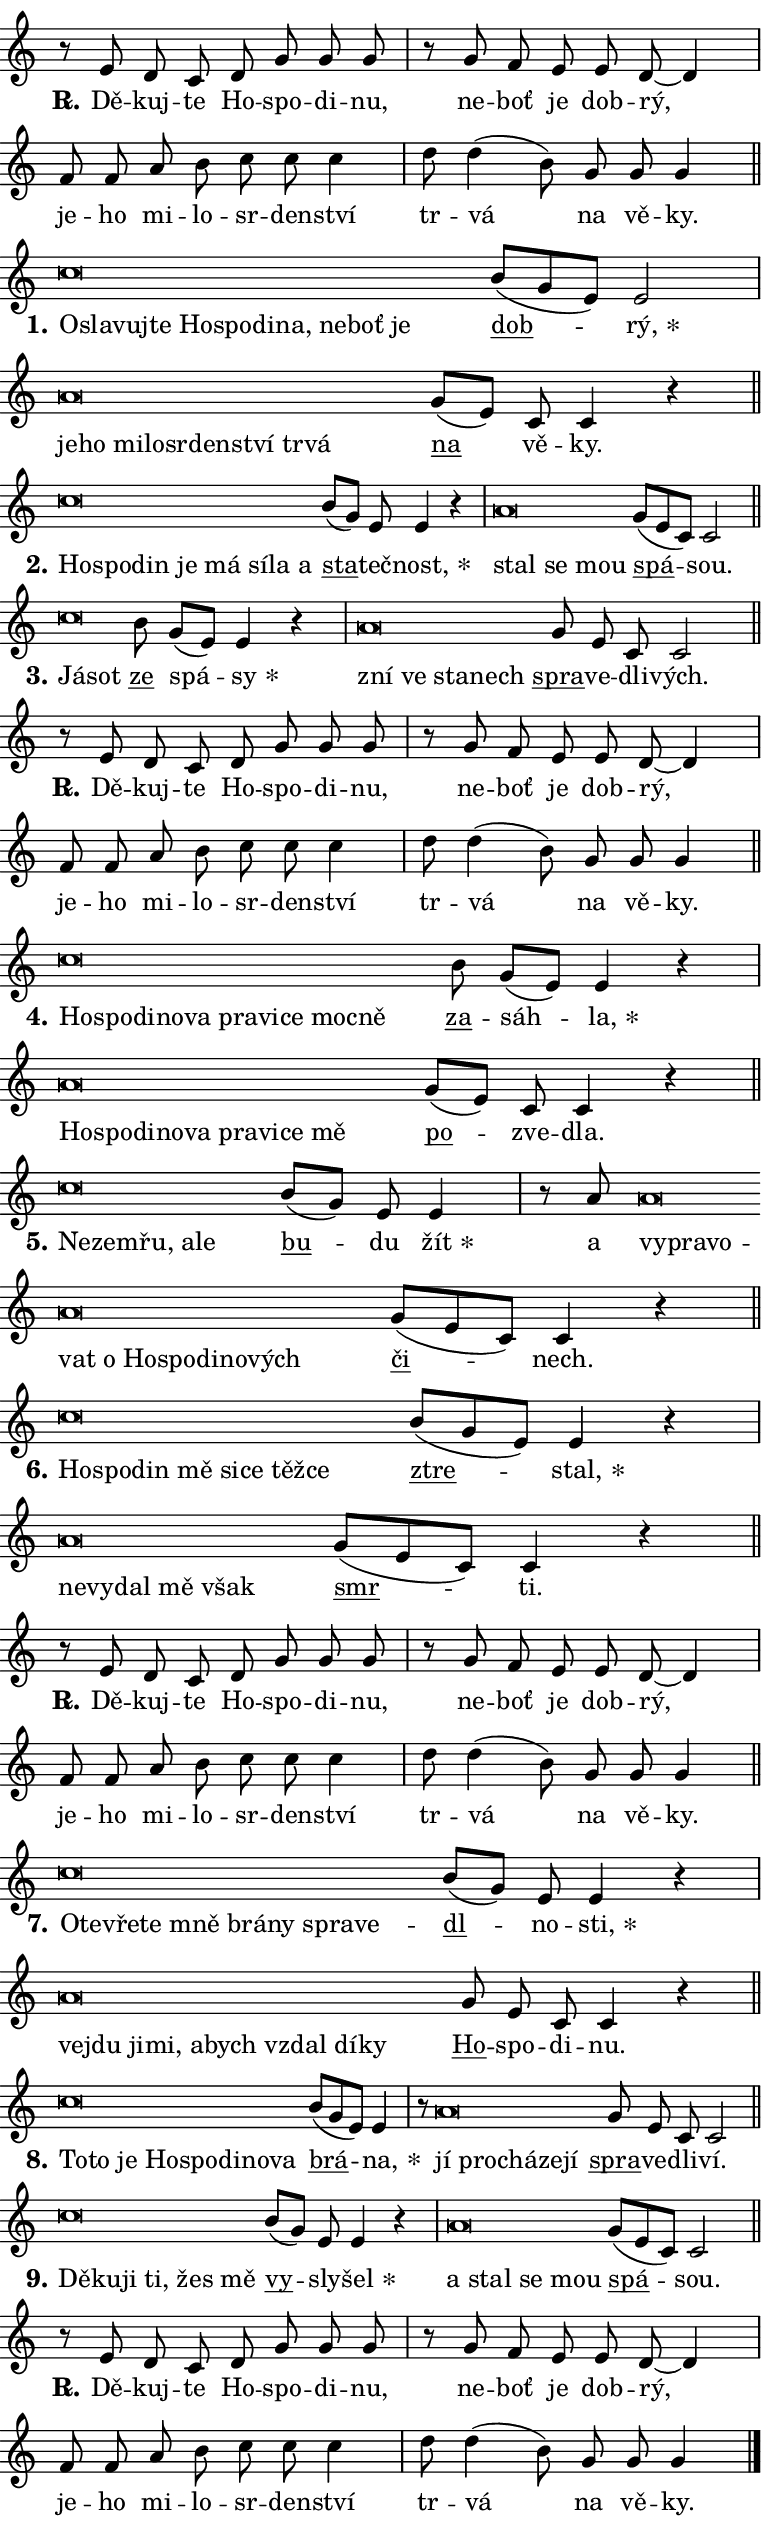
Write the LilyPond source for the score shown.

\version "2.24.0"
\header { tagline = "" }
\paper {
  indent = 0\cm
  top-margin = 0\cm
  right-margin = 0.13\cm % to fit lyric hyphens
  bottom-margin = 0\cm
  left-margin = 0\cm
  paper-width = 13\cm
  page-breaking = #ly:one-page-breaking
  system-system-spacing.basic-distance = #11
  score-system-spacing.basic-distance = #11
  ragged-last = ##f
}


%% Author: Thomas Morley
%% https://lists.gnu.org/archive/html/lilypond-user/2020-05/msg00002.html
#(define (line-position grob)
"Returns position of @var[grob} in current system:
   @code{'start}, if at first time-step
   @code{'end}, if at last time-step
   @code{'middle} otherwise
"
  (let* ((col (ly:item-get-column grob))
         (ln (ly:grob-object col 'left-neighbor))
         (rn (ly:grob-object col 'right-neighbor))
         (col-to-check-left (if (ly:grob? ln) ln col))
         (col-to-check-right (if (ly:grob? rn) rn col))
         (break-dir-left
           (and
             (ly:grob-property col-to-check-left 'non-musical #f)
             (ly:item-break-dir col-to-check-left)))
         (break-dir-right
           (and
             (ly:grob-property col-to-check-right 'non-musical #f)
             (ly:item-break-dir col-to-check-right))))
        (cond ((eqv? 1 break-dir-left) 'start)
              ((eqv? -1 break-dir-right) 'end)
              (else 'middle))))

#(define (tranparent-at-line-position vctor)
  (lambda (grob)
  "Relying on @code{line-position} select the relevant enry from @var{vctor}.
Used to determine transparency,"
    (case (line-position grob)
      ((end) (not (vector-ref vctor 0)))
      ((middle) (not (vector-ref vctor 1)))
      ((start) (not (vector-ref vctor 2))))))

noteHeadBreakVisibility =
#(define-music-function (break-visibility)(vector?)
"Makes @code{NoteHead}s transparent relying on @var{break-visibility}"
#{
  \override NoteHead.transparent =
    #(tranparent-at-line-position break-visibility)
#})

#(define delete-ledgers-for-transparent-note-heads
  (lambda (grob)
    "Reads whether a @code{NoteHead} is transparent.
If so this @code{NoteHead} is removed from @code{'note-heads} from
@var{grob}, which is supposed to be @code{LedgerLineSpanner}.
As a result ledgers are not printed for this @code{NoteHead}"
    (let* ((nhds-array (ly:grob-object grob 'note-heads))
           (nhds-list
             (if (ly:grob-array? nhds-array)
                 (ly:grob-array->list nhds-array)
                 '()))
           ;; Relies on the transparent-property being done before
           ;; Staff.LedgerLineSpanner.after-line-breaking is executed.
           ;; This is fragile ...
           (to-keep
             (remove
               (lambda (nhd)
                 (ly:grob-property nhd 'transparent #f))
               nhds-list)))
      ;; TODO find a better method to iterate over grob-arrays, similiar
      ;; to filter/remove etc for lists
      ;; For now rebuilt from scratch
      (set! (ly:grob-object grob 'note-heads)  '())
      (for-each
        (lambda (nhd)
          (ly:pointer-group-interface::add-grob grob 'note-heads nhd))
        to-keep))))

squashNotes = {
  \override NoteHead.X-extent = #'(-0.2 . 0.2)
  \override NoteHead.Y-extent = #'(-0.75 . 0)
  \override NoteHead.stencil =
    #(lambda (grob)
       (let ((pos (ly:grob-property grob 'staff-position)))
         (begin
           (if (< pos -7) (display "ERROR: Lower brevis then expected\n") (display ""))
           (if (<= pos -6) ly:text-interface::print ly:note-head::print))))
}
unSquashNotes = {
  \revert NoteHead.X-extent
  \revert NoteHead.Y-extent
  \revert NoteHead.stencil
}

hideNotes = \noteHeadBreakVisibility #begin-of-line-visible
unHideNotes = \noteHeadBreakVisibility #all-visible

% work-around for resetting accidentals
% https://lilypond.org/doc/v2.23/Documentation/notation/displaying-rhythms#unmetered-music
cadenzaMeasure = {
  \cadenzaOff
  \partial 1024 s1024
  \cadenzaOn
}

#(define-markup-command (accent layout props text) (markup?)
  "Underline accented syllable"
  (interpret-markup layout props
    #{\markup \override #'(offset . 4.3) \underline { #text }#}))

responsum = \markup \concat {
  "R" \hspace #-1.05 \path #0.1 #'((moveto 0 0.07) (lineto 0.9 0.8)) \hspace #0.05 "."
}

spaceSize = #0.6828661417322834 % exact space size for TeX Gyre Schola

\layout {
  \context {
    \Staff
    \remove "Time_signature_engraver"
    \override LedgerLineSpanner.after-line-breaking = #delete-ledgers-for-transparent-note-heads
  }
  \context {
    \Lyrics {
      \override LyricSpace.minimum-distance = \spaceSize
      \override LyricText.font-name = #"TeX Gyre Schola"
      \override LyricText.font-size = 1
      \override StanzaNumber.font-name = #"TeX Gyre Schola Bold"
      \override StanzaNumber.font-size = 1
    }
  }
  \context {
    \Score 
    \override NoteHead.text =
      #(lambda (grob) 
        (let ((pos (ly:grob-property grob 'staff-position)))
          #{\markup {
            \combine
              \halign #-0.55 \raise #(if (= pos -6) 0 0.5) \override #'(thickness . 2) \draw-line #'(3.2 . 0)
              \musicglyph "noteheads.sM1"
          }#}))
  }
}

% magnetic-lyrics.ily
%
%   written by
%     Jean Abou Samra <jean@abou-samra.fr>
%     Werner Lemberg <wl@gnu.org>
%
%   adapted by
%     Jiri Hon <jiri.hon@gmail.com>
%
% Version 2022-Apr-15

% https://www.mail-archive.com/lilypond-user@gnu.org/msg149350.html

#(define (Left_hyphen_pointer_engraver context)
   "Collect syllable-hyphen-syllable occurrences in lyrics and store
them in properties.  This engraver only looks to the left.  For
example, if the lyrics input is @code{foo -- bar}, it does the
following.

@itemize @bullet
@item
Set the @code{text} property of the @code{LyricHyphen} grob between
@q{foo} and @q{bar} to @code{foo}.

@item
Set the @code{left-hyphen} property of the @code{LyricText} grob with
text @q{foo} to the @code{LyricHyphen} grob between @q{foo} and
@q{bar}.
@end itemize

Use this auxiliary engraver in combination with the
@code{lyric-@/text::@/apply-@/magnetic-@/offset!} hook."
   (let ((hyphen #f)
         (text #f))
     (make-engraver
      (acknowledgers
       ((lyric-syllable-interface engraver grob source-engraver)
        (set! text grob)))
      (end-acknowledgers
       ((lyric-hyphen-interface engraver grob source-engraver)
        ;(when (not (grob::has-interface grob 'lyric-space-interface))
          (set! hyphen grob)));)
      ((stop-translation-timestep engraver)
       (when (and text hyphen)
         (ly:grob-set-object! text 'left-hyphen hyphen))
       (set! text #f)
       (set! hyphen #f)))))

#(define (lyric-text::apply-magnetic-offset! grob)
   "If the space between two syllables is less than the value in
property @code{LyricText@/.details@/.squash-threshold}, move the right
syllable to the left so that it gets concatenated with the left
syllable.

Use this function as a hook for
@code{LyricText@/.after-@/line-@/breaking} if the
@code{Left_@/hyphen_@/pointer_@/engraver} is active."
   (let ((hyphen (ly:grob-object grob 'left-hyphen #f)))
     (when hyphen
       (let ((left-text (ly:spanner-bound hyphen LEFT)))
         (when (grob::has-interface left-text 'lyric-syllable-interface)
           (let* ((common (ly:grob-common-refpoint grob left-text X))
                  (this-x-ext (ly:grob-extent grob common X))
                  (left-x-ext
                   (begin
                     ;; Trigger magnetism for left-text.
                     (ly:grob-property left-text 'after-line-breaking)
                     (ly:grob-extent left-text common X)))
                  ;; `delta` is the gap width between two syllables.
                  (delta (- (interval-start this-x-ext)
                            (interval-end left-x-ext)))
                  (details (ly:grob-property grob 'details))
                  (threshold (assoc-get 'squash-threshold details 0.2)))
             (when (< delta threshold)
               (let* (;; We have to manipulate the input text so that
                      ;; ligatures crossing syllable boundaries are not
                      ;; disabled.  For languages based on the Latin
                      ;; script this is essentially a beautification.
                      ;; However, for non-Western scripts it can be a
                      ;; necessity.
                      (lt (ly:grob-property left-text 'text))
                      (rt (ly:grob-property grob 'text))
                      (is-space (grob::has-interface hyphen 'lyric-space-interface))
                      (space (if is-space " " ""))
                      (extra-delta (if is-space spaceSize 0))
                      ;; Append new syllable.
                      (ltrt-space (if (and (string? lt) (string? rt))
                                (string-append lt space rt)
                                (make-concat-markup (list lt space rt))))
                      ;; Right-align `ltrt` to the right side.
                      (ltrt-space-markup (grob-interpret-markup
                               grob
                               (make-translate-markup
                                (cons (interval-length this-x-ext) 0)
                                (make-right-align-markup ltrt-space)))))
                 (begin
                   ;; Don't print `left-text`.
                   (ly:grob-set-property! left-text 'stencil #f)
                   ;; Set text and stencil (which holds all collected
                   ;; syllables so far) and shift it to the left.
                   (ly:grob-set-property! grob 'text ltrt-space)
                   (ly:grob-set-property! grob 'stencil ltrt-space-markup)
                   (ly:grob-translate-axis! grob (- (- delta extra-delta)) X))))))))))


#(define (lyric-hyphen::displace-bounds-first grob)
   ;; Make very sure this callback isn't triggered too early.
   (let ((left (ly:spanner-bound grob LEFT))
         (right (ly:spanner-bound grob RIGHT)))
     (ly:grob-property left 'after-line-breaking)
     (ly:grob-property right 'after-line-breaking)
     (ly:lyric-hyphen::print grob)))

squashThreshold = #0.4

\layout {
  \context {
    \Lyrics
    \consists #Left_hyphen_pointer_engraver
    \override LyricText.after-line-breaking =
      #lyric-text::apply-magnetic-offset!
    \override LyricHyphen.stencil = #lyric-hyphen::displace-bounds-first
    \override LyricText.details.squash-threshold = \squashThreshold
    \override LyricHyphen.minimum-distance = 0
    \override LyricHyphen.minimum-length = \squashThreshold
  }
}

squashText = \override LyricText.details.squash-threshold = 9999
unSquashText = \override LyricText.details.squash-threshold = \squashThreshold

leftText = \override LyricText.self-alignment-X = #LEFT
unLeftText = \revert LyricText.self-alignment-X

starOffset = #(lambda (grob) 
                (let ((x_offset (ly:self-alignment-interface::aligned-on-x-parent grob)))
                  (if (= x_offset 0) 0 (+ x_offset 1.2))))

star = #(define-music-function (syllable)(string?)
"Append star separator at the end of a syllable"
#{
  \once \override LyricText.X-offset = #starOffset
  \lyricmode { \markup {
    #syllable
    \override #'((font-name . "TeX Gyre Schola Bold")) \hspace #0.2 \lower #0.65 \larger "*"
  } }
#})

starAccent = #(define-music-function (syllable)(string?)
"Append star separator at the end of a syllable and make accent"
#{
  \once \override LyricText.X-offset = #starOffset
  \lyricmode { \markup {
    \accent #syllable
    \override #'((font-name . "TeX Gyre Schola Bold")) \hspace #0.2 \lower #0.65 \larger "*"
  } }
#})

breath = #(define-music-function (syllable)(string?)
"Append breathing indicator at the end of a syllable"
#{
  \lyricmode { \markup { #syllable "+" } }
#})

optionalBreath = #(define-music-function (syllable)(string?)
"Append optional breathing indicator at the end of a syllable"
#{
  \lyricmode { \markup { #syllable "(+)" } }
#})


\score {
    <<
        \new Voice = "melody" { \cadenzaOn \key c \major \relative { r8 e' d c d g g g \cadenzaMeasure \bar "|" r g f e e d~ d4 \cadenzaMeasure \bar "|" f8 f a b c c c4 \cadenzaMeasure \bar "|" d8 d4( b8)] g g g4 \cadenzaMeasure \bar "||" \break } }
        \new Lyrics \lyricsto "melody" { \lyricmode { \set stanza = \responsum
Dě -- kuj -- te Ho -- spo -- di -- nu, ne -- boť je dob -- rý, je -- ho mi -- lo -- sr -- den -- ství tr -- vá na vě -- ky. } }
    >>
    \layout {}
}

\score {
    <<
        \new Voice = "melody" { \cadenzaOn \key c \major \relative { \squashNotes c''\breve*1/16 \hideNotes \breve*1/16 \bar "" \breve*1/16 \bar "" \breve*1/16 \bar "" \breve*1/16 \bar "" \breve*1/16 \bar "" \breve*1/16 \bar "" \breve*1/16 \bar "" \breve*1/16 \bar "" \breve*1/16 \breve*1/16 \bar "" \unHideNotes \unSquashNotes \bar "" b8[( g e)] e2 \cadenzaMeasure \bar "|" \squashNotes a\breve*1/16 \hideNotes \breve*1/16 \bar "" \breve*1/16 \bar "" \breve*1/16 \bar "" \breve*1/16 \bar "" \breve*1/16 \bar "" \breve*1/16 \bar "" \breve*1/16 \breve*1/16 \bar "" \unHideNotes \unSquashNotes \bar "" g8[( e)] c c4 r \cadenzaMeasure \bar "||" \break } }
        \new Lyrics \lyricsto "melody" { \lyricmode { \set stanza = "1."
\leftText O -- \squashText sla -- vuj -- te Ho -- spo -- di -- na, ne -- boť je \unLeftText \unSquashText \markup \accent dob -- \star rý, \leftText je -- \squashText ho mi -- lo -- sr -- den -- ství tr -- vá \unLeftText \unSquashText \markup \accent na vě -- ky. } }
    >>
    \layout {}
}

\score {
    <<
        \new Voice = "melody" { \cadenzaOn \key c \major \relative { \squashNotes c''\breve*1/16 \hideNotes \breve*1/16 \bar "" \breve*1/16 \bar "" \breve*1/16 \bar "" \breve*1/16 \bar "" \breve*1/16 \bar "" \breve*1/16 \breve*1/16 \bar "" \unHideNotes \unSquashNotes \bar "" b8[( g)] e e4 r \cadenzaMeasure \bar "|" \squashNotes a\breve*1/16 \hideNotes \breve*1/16 \breve*1/16 \bar "" \unHideNotes \unSquashNotes \bar "" g8[( e c)] c2 \cadenzaMeasure \bar "||" \break } }
        \new Lyrics \lyricsto "melody" { \lyricmode { \set stanza = "2."
\leftText Ho -- \squashText spo -- din je má sí -- la a \unLeftText \unSquashText \markup \accent sta -- teč -- \star nost, \leftText stal \squashText se mou \unLeftText \unSquashText \markup \accent spá -- sou. } }
    >>
    \layout {}
}

\score {
    <<
        \new Voice = "melody" { \cadenzaOn \key c \major \relative { \squashNotes c''\breve*1/16 \hideNotes \breve*1/16 \bar "" \unHideNotes \unSquashNotes \bar "" b8 g[( e)] e4 r \cadenzaMeasure \bar "|" \squashNotes a\breve*1/16 \hideNotes \breve*1/16 \bar "" \breve*1/16 \breve*1/16 \bar "" \unHideNotes \unSquashNotes \bar "" g8 e c c2 \cadenzaMeasure \bar "||" \break } }
        \new Lyrics \lyricsto "melody" { \lyricmode { \set stanza = "3."
\leftText Já -- \squashText sot \unLeftText \unSquashText \markup \accent ze spá -- \star sy \leftText zní \squashText ve sta -- nech \unLeftText \unSquashText \markup \accent spra -- ve -- dli -- vých. } }
    >>
    \layout {}
}

\score {
    <<
        \new Voice = "melody" { \cadenzaOn \key c \major \relative { r8 e' d c d g g g \cadenzaMeasure \bar "|" r g f e e d~ d4 \cadenzaMeasure \bar "|" f8 f a b c c c4 \cadenzaMeasure \bar "|" d8 d4( b8)] g g g4 \cadenzaMeasure \bar "||" \break } }
        \new Lyrics \lyricsto "melody" { \lyricmode { \set stanza = \responsum
Dě -- kuj -- te Ho -- spo -- di -- nu, ne -- boť je dob -- rý, je -- ho mi -- lo -- sr -- den -- ství tr -- vá na vě -- ky. } }
    >>
    \layout {}
}

\score {
    <<
        \new Voice = "melody" { \cadenzaOn \key c \major \relative { \squashNotes c''\breve*1/16 \hideNotes \breve*1/16 \bar "" \breve*1/16 \bar "" \breve*1/16 \bar "" \breve*1/16 \bar "" \breve*1/16 \bar "" \breve*1/16 \bar "" \breve*1/16 \bar "" \breve*1/16 \breve*1/16 \bar "" \unHideNotes \unSquashNotes \bar "" b8 g[( e)] e4 r \cadenzaMeasure \bar "|" \squashNotes a\breve*1/16 \hideNotes \breve*1/16 \bar "" \breve*1/16 \bar "" \breve*1/16 \bar "" \breve*1/16 \bar "" \breve*1/16 \bar "" \breve*1/16 \bar "" \breve*1/16 \breve*1/16 \bar "" \unHideNotes \unSquashNotes \bar "" g8[( e)] c c4 r \cadenzaMeasure \bar "||" \break } }
        \new Lyrics \lyricsto "melody" { \lyricmode { \set stanza = "4."
\leftText Ho -- \squashText spo -- di -- no -- va pra -- vi -- ce moc -- ně \unLeftText \unSquashText \markup \accent za -- sáh -- \star la, \leftText Ho -- \squashText spo -- di -- no -- va pra -- vi -- ce mě \unLeftText \unSquashText \markup \accent po -- zve -- dla. } }
    >>
    \layout {}
}

\score {
    <<
        \new Voice = "melody" { \cadenzaOn \key c \major \relative { \squashNotes c''\breve*1/16 \hideNotes \breve*1/16 \bar "" \breve*1/16 \bar "" \breve*1/16 \breve*1/16 \bar "" \unHideNotes \unSquashNotes \bar "" b8[( g)] e e4 \cadenzaMeasure \bar "|" r8 a \squashNotes a\breve*1/16 \hideNotes \breve*1/16 \bar "" \breve*1/16 \bar "" \breve*1/16 \bar "" \breve*1/16 \bar "" \breve*1/16 \bar "" \breve*1/16 \bar "" \breve*1/16 \bar "" \breve*1/16 \breve*1/16 \bar "" \unHideNotes \unSquashNotes \bar "" g8[( e c)] c4 r \cadenzaMeasure \bar "||" \break } }
        \new Lyrics \lyricsto "melody" { \lyricmode { \set stanza = "5."
\leftText Ne -- \squashText ze -- mřu, a -- le \unLeftText \unSquashText \markup \accent bu -- du \star žít a \leftText vy -- \squashText pra -- vo -- vat o Ho -- spo -- di -- no -- vých \unLeftText \unSquashText \markup \accent či -- nech. } }
    >>
    \layout {}
}

\score {
    <<
        \new Voice = "melody" { \cadenzaOn \key c \major \relative { \squashNotes c''\breve*1/16 \hideNotes \breve*1/16 \bar "" \breve*1/16 \bar "" \breve*1/16 \bar "" \breve*1/16 \bar "" \breve*1/16 \bar "" \breve*1/16 \breve*1/16 \bar "" \unHideNotes \unSquashNotes \bar "" b8[( g e)] e4 r \cadenzaMeasure \bar "|" \squashNotes a\breve*1/16 \hideNotes \breve*1/16 \bar "" \breve*1/16 \bar "" \breve*1/16 \breve*1/16 \bar "" \unHideNotes \unSquashNotes \bar "" g8[( e c)] c4 r \cadenzaMeasure \bar "||" \break } }
        \new Lyrics \lyricsto "melody" { \lyricmode { \set stanza = "6."
\leftText Ho -- \squashText spo -- din mě si -- ce těž -- ce \unLeftText \unSquashText \markup \accent ztre -- \star stal, \leftText ne -- \squashText vy -- dal mě však \unLeftText \unSquashText \markup \accent smr -- ti. } }
    >>
    \layout {}
}

\score {
    <<
        \new Voice = "melody" { \cadenzaOn \key c \major \relative { r8 e' d c d g g g \cadenzaMeasure \bar "|" r g f e e d~ d4 \cadenzaMeasure \bar "|" f8 f a b c c c4 \cadenzaMeasure \bar "|" d8 d4( b8)] g g g4 \cadenzaMeasure \bar "||" \break } }
        \new Lyrics \lyricsto "melody" { \lyricmode { \set stanza = \responsum
Dě -- kuj -- te Ho -- spo -- di -- nu, ne -- boť je dob -- rý, je -- ho mi -- lo -- sr -- den -- ství tr -- vá na vě -- ky. } }
    >>
    \layout {}
}

\score {
    <<
        \new Voice = "melody" { \cadenzaOn \key c \major \relative { \squashNotes c''\breve*1/16 \hideNotes \breve*1/16 \bar "" \breve*1/16 \bar "" \breve*1/16 \bar "" \breve*1/16 \bar "" \breve*1/16 \bar "" \breve*1/16 \bar "" \breve*1/16 \breve*1/16 \bar "" \unHideNotes \unSquashNotes \bar "" b8[( g)] e e4 r \cadenzaMeasure \bar "|" \squashNotes a\breve*1/16 \hideNotes \breve*1/16 \bar "" \breve*1/16 \bar "" \breve*1/16 \bar "" \breve*1/16 \bar "" \breve*1/16 \bar "" \breve*1/16 \bar "" \breve*1/16 \breve*1/16 \bar "" \unHideNotes \unSquashNotes \bar "" g8 e c c4 r \cadenzaMeasure \bar "||" \break } }
        \new Lyrics \lyricsto "melody" { \lyricmode { \set stanza = "7."
\leftText O -- \squashText te -- vře -- te mně brá -- ny spra -- ve -- \unLeftText \unSquashText \markup \accent dl -- no -- \star sti, \leftText ve -- \squashText jdu ji -- mi, a -- bych vzdal dí -- ky \unLeftText \unSquashText \markup \accent Ho -- spo -- di -- nu. } }
    >>
    \layout {}
}

\score {
    <<
        \new Voice = "melody" { \cadenzaOn \key c \major \relative { \squashNotes c''\breve*1/16 \hideNotes \breve*1/16 \bar "" \breve*1/16 \bar "" \breve*1/16 \bar "" \breve*1/16 \bar "" \breve*1/16 \bar "" \breve*1/16 \breve*1/16 \bar "" \unHideNotes \unSquashNotes \bar "" b8[( g e)] e4 \cadenzaMeasure \bar "|" r8 \squashNotes a\breve*1/16 \hideNotes \breve*1/16 \bar "" \breve*1/16 \bar "" \breve*1/16 \breve*1/16 \bar "" \unHideNotes \unSquashNotes \bar "" g8 e c c2 \cadenzaMeasure \bar "||" \break } }
        \new Lyrics \lyricsto "melody" { \lyricmode { \set stanza = "8."
\leftText To -- \squashText to je Ho -- spo -- di -- no -- va \unLeftText \unSquashText \markup \accent brá -- \star na, \leftText jí \squashText pro -- chá -- ze -- jí \unLeftText \unSquashText \markup \accent spra -- ve -- dli -- ví. } }
    >>
    \layout {}
}

\score {
    <<
        \new Voice = "melody" { \cadenzaOn \key c \major \relative { \squashNotes c''\breve*1/16 \hideNotes \breve*1/16 \bar "" \breve*1/16 \bar "" \breve*1/16 \bar "" \breve*1/16 \breve*1/16 \bar "" \unHideNotes \unSquashNotes \bar "" b8[( g)] e e4 r \cadenzaMeasure \bar "|" \squashNotes a\breve*1/16 \hideNotes \breve*1/16 \bar "" \breve*1/16 \breve*1/16 \bar "" \unHideNotes \unSquashNotes \bar "" g8[( e c)] c2 \cadenzaMeasure \bar "||" \break } }
        \new Lyrics \lyricsto "melody" { \lyricmode { \set stanza = "9."
\leftText Dě -- \squashText ku -- ji ti, žes mě \unLeftText \unSquashText \markup \accent vy -- sly -- \star šel \leftText a \squashText stal se mou \unLeftText \unSquashText \markup \accent spá -- sou. } }
    >>
    \layout {}
}

\score {
    <<
        \new Voice = "melody" { \cadenzaOn \key c \major \relative { r8 e' d c d g g g \cadenzaMeasure \bar "|" r g f e e d~ d4 \cadenzaMeasure \bar "|" f8 f a b c c c4 \cadenzaMeasure \bar "|" d8 d4( b8)] g g g4 \cadenzaMeasure \bar "||" \break } \bar "|." }
        \new Lyrics \lyricsto "melody" { \lyricmode { \set stanza = \responsum
Dě -- kuj -- te Ho -- spo -- di -- nu, ne -- boť je dob -- rý, je -- ho mi -- lo -- sr -- den -- ství tr -- vá na vě -- ky. } }
    >>
    \layout {}
}
